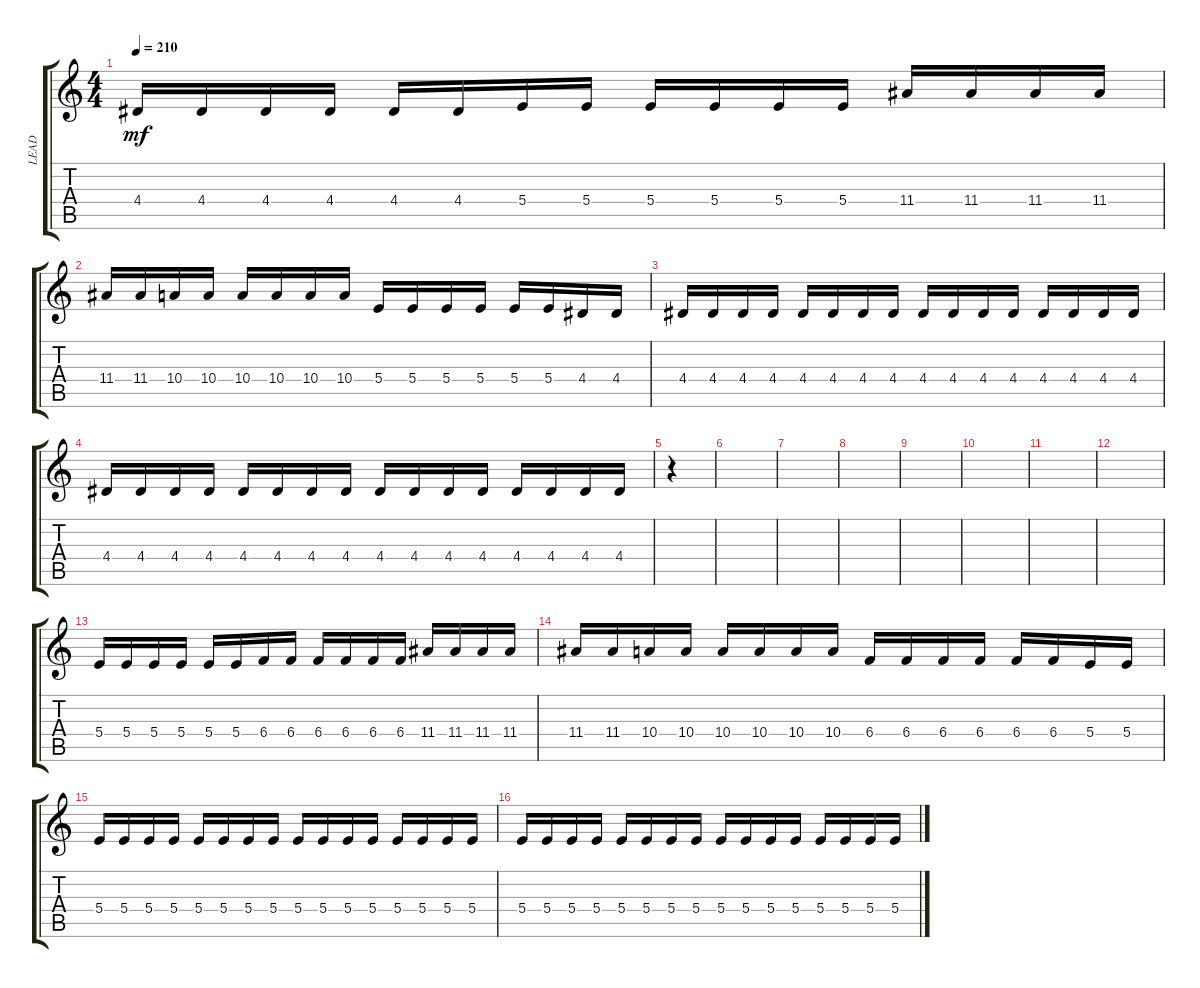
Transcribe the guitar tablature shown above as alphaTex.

\track ("LEAD" "LEAD") {instrument acousticguitarsteel}
\staff {score tabs}
\tuning (Bb3 A3 E3 B2 Gb2 B1) {hide}
\ts (4 4)
\tempo 210
\clef g2
\ks c
4.4.16{dy mf} 4.4.16 4.4.16 4.4.16 4.4.16 4.4.16 5.4.16 5.4.16 5.4.16 5.4.16 5.4.16 5.4.16 11.4.16 11.4.16 11.4.16 11.4.16 |
11.4.16 11.4.16 10.4.16 10.4.16 10.4.16 10.4.16 10.4.16 10.4.16 5.4.16 5.4.16 5.4.16 5.4.16 5.4.16 5.4.16 4.4.16 4.4.16 |
4.4.16 4.4.16 4.4.16 4.4.16 4.4.16 4.4.16 4.4.16 4.4.16 4.4.16 4.4.16 4.4.16 4.4.16 4.4.16 4.4.16 4.4.16 4.4.16 |
4.4.16 4.4.16 4.4.16 4.4.16 4.4.16 4.4.16 4.4.16 4.4.16 4.4.16 4.4.16 4.4.16 4.4.16 4.4.16 4.4.16 4.4.16 4.4.16 |
r.4 |
|
|
|
|
|
|
|
5.4.16 5.4.16 5.4.16 5.4.16 5.4.16 5.4.16 6.4.16 6.4.16 6.4.16 6.4.16 6.4.16 6.4.16 11.4.16 11.4.16 11.4.16 11.4.16 |
11.4.16 11.4.16 10.4.16 10.4.16 10.4.16 10.4.16 10.4.16 10.4.16 6.4.16 6.4.16 6.4.16 6.4.16 6.4.16 6.4.16 5.4.16 5.4.16 |
5.4.16 5.4.16 5.4.16 5.4.16 5.4.16 5.4.16 5.4.16 5.4.16 5.4.16 5.4.16 5.4.16 5.4.16 5.4.16 5.4.16 5.4.16 5.4.16 |
5.4.16 5.4.16 5.4.16 5.4.16 5.4.16 5.4.16 5.4.16 5.4.16 5.4.16 5.4.16 5.4.16 5.4.16 5.4.16 5.4.16 5.4.16 5.4.16
